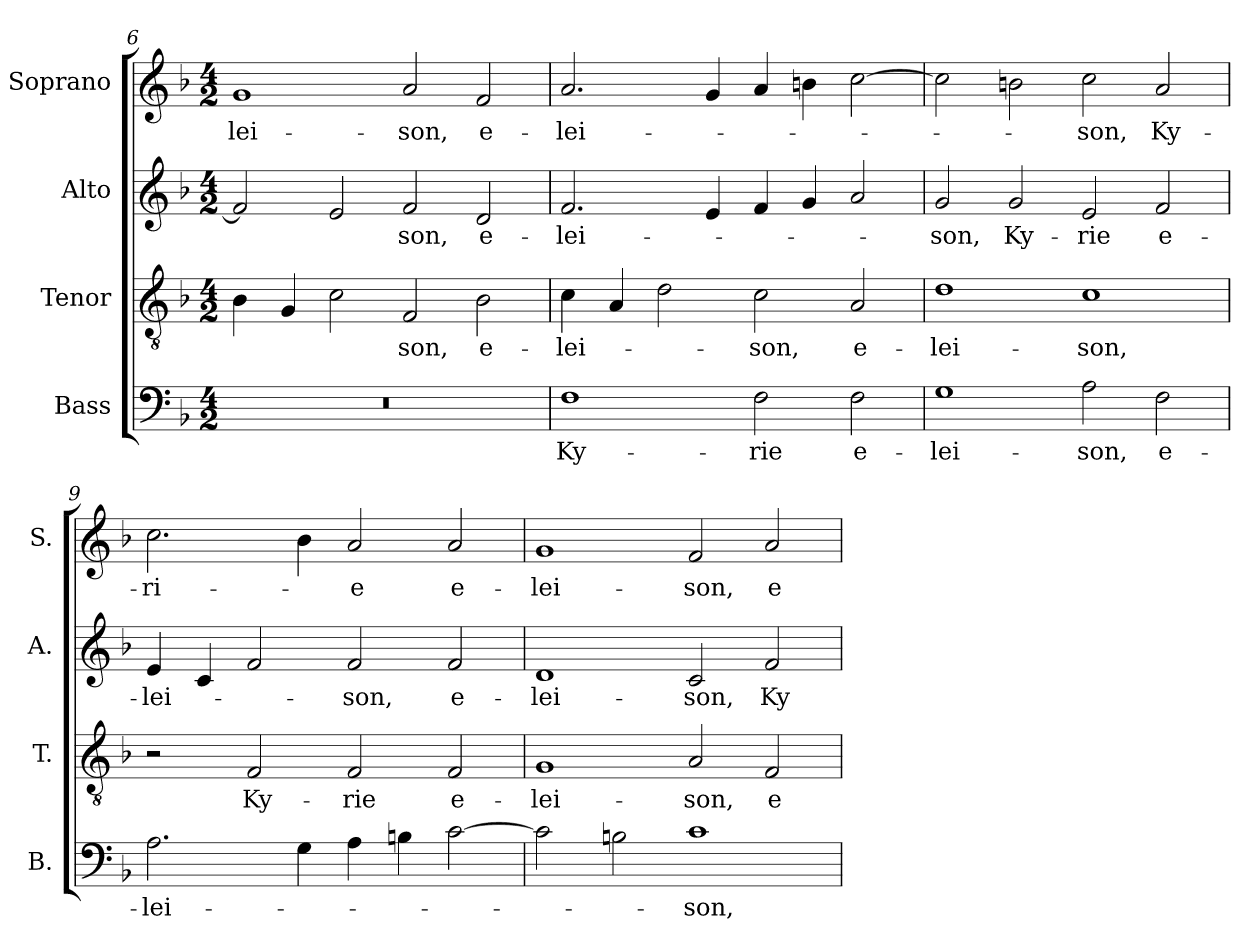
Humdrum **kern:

**kern	**text	**kern	**text	**kern	**text	**kern	**text
*part4	*part4	*part3	*part3	*part2	*part2	*part1	*part1
*staff4	*staff4	*staff3	*staff3	*staff2	*staff2	*staff1	*staff1
*I"Bass	*	*I"Tenor	*	*I"Alto	*	*I"Soprano	*
*I'B.	*	*I'T.	*	*I'A.	*	*I'S.	*
*clefF4	*	*clefGv2	*	*clefG2	*	*clefG2	*
*	*	*ITrd7c12	*	*	*	*	*
*k[b-]	*	*k[b-]	*	*k[b-]	*	*k[b-]	*
*F:	*	*F:	*	*F:	*	*F:	*
*M4/2	*	*M4/2	*	*M4/2	*	*M4/2	*
=6	=6	=6	=6	=6	=6	=6	=6
!LO:N:vis=1	!	!	!	!	!	!	!
!	!	!	!	!	!	!	!LO:LY:b:color=#000000
0r	.	4BB-i\	.	2fi/]	.	1gi	-lei-
.	.	4GGi/	.	.	.	.	.
.	.	2Ci\	.	2ei/	.	.	.
!	!	!	!LO:LY:b:color=#000000	!	!	!	!
!	!	!	!	!	!LO:LY:b:color=#000000	!	!
!	!	!	!	!	!	!	!LO:LY:b:color=#000000
.	.	2FFi/	-son,	2fi/	-son,	2ai/	-son,
!	!	!	!LO:LY:b:color=#000000	!	!	!	!
!	!	!	!	!	!LO:LY:b:color=#000000	!	!
!	!	!	!	!	!	!	!LO:LY:b:color=#000000
.	.	2BB-i\	e-	2di/	e-	2fi/	e-
!!LO:LB:g=z
=7	=7	=7	=7	=7	=7	=7	=7
!	!LO:LY:b:color=#000000	!	!	!	!	!	!
!	!	!	!LO:LY:b:color=#000000	!	!	!	!
!	!	!	!	!	!LO:LY:b:color=#000000	!	!
!	!	!	!	!	!	!	!LO:LY:b:color=#000000
1Fi	Ky-	4Ci\	-lei-	2.fi/	-lei-	2.ai/	-lei-
.	.	4AAi/	.	.	.	.	.
.	.	2Di\	.	.	.	.	.
.	.	.	.	4ei/	.	4gi/	.
!	!LO:LY:b:color=#000000	!	!	!	!	!	!
!	!	!	!LO:LY:b:color=#000000	!	!	!	!
2Fi\	-rie	2Ci\	-son,	4fi/	.	4ai/	.
.	.	.	.	4gi/	.	4bni\	.
!	!LO:LY:b:color=#000000	!	!	!	!	!	!
!	!	!	!LO:LY:b:color=#000000	!	!	!	!
2Fi\	e-	2AAi/	e-	2ai/	.	[2cci\	.
=8	=8	=8	=8	=8	=8	=8	=8
!	!LO:LY:b:color=#000000	!	!	!	!	!	!
!	!	!	!LO:LY:b:color=#000000	!	!	!	!
!	!	!	!	!	!LO:LY:b:color=#000000	!	!
1Gi	-lei-	1Di	-lei-	2gi/	-son,	2cci\]	.
!	!	!	!	!	!LO:LY:b:color=#000000	!	!
.	.	.	.	2gi/	Ky-	2bni\	.
!	!LO:LY:b:color=#000000	!	!	!	!	!	!
!	!	!	!LO:LY:b:color=#000000	!	!	!	!
!	!	!	!	!	!LO:LY:b:color=#000000	!	!
!	!	!	!	!	!	!	!LO:LY:b:color=#000000
2Ai\	-son,	1Ci	-son,	2ei/	-rie	2cci\	-son,
!	!LO:LY:b:color=#000000	!	!	!	!	!	!
!	!	!	!	!	!LO:LY:b:color=#000000	!	!
!	!	!	!	!	!	!	!LO:LY:b:color=#000000
2Fi\	e-	.	.	2fi/	e-	2ai/	Ky-
=9	=9	=9	=9	=9	=9	=9	=9
!	!LO:LY:b:color=#000000	!	!	!	!	!	!
!	!	!	!	!	!LO:LY:b:color=#000000	!	!
!	!	!	!	!	!	!	!LO:LY:b:color=#000000
2.Ai\	-lei-	2r	.	4ei/	-lei-	2.cci\	-ri-
.	.	.	.	4ci/	.	.	.
!	!	!	!LO:LY:b:color=#000000	!	!	!	!
.	.	2FFi/	Ky-	2fi/	.	.	.
4Gi\	.	.	.	.	.	4b-i\	.
!	!	!	!LO:LY:b:color=#000000	!	!	!	!
!	!	!	!	!	!LO:LY:b:color=#000000	!	!
!	!	!	!	!	!	!	!LO:LY:b:color=#000000
4Ai\	.	2FFi/	-rie	2fi/	-son,	2ai/	-e
4Bni\	.	.	.	.	.	.	.
!	!	!	!LO:LY:b:color=#000000	!	!	!	!
!	!	!	!	!	!LO:LY:b:color=#000000	!	!
!	!	!	!	!	!	!	!LO:LY:b:color=#000000
[2ci\	.	2FFi/	e-	2fi/	e-	2ai/	e-
=10	=10	=10	=10	=10	=10	=10	=10
!	!	!	!LO:LY:b:color=#000000	!	!	!	!
!	!	!	!	!	!LO:LY:b:color=#000000	!	!
!	!	!	!	!	!	!	!LO:LY:b:color=#000000
2ci\]	.	1GGi	-lei-	1di	-lei-	1gi	-lei-
2Bni\	.	.	.	.	.	.	.
!	!LO:LY:b:color=#000000	!	!	!	!	!	!
!	!	!	!LO:LY:b:color=#000000	!	!	!	!
!	!	!	!	!	!LO:LY:b:color=#000000	!	!
!	!	!	!	!	!	!	!LO:LY:b:color=#000000
1ci	-son,	2AAi/	-son,	2ci/	-son,	2fi/	-son,
!	!	!	!LO:LY:b:color=#000000	!	!	!	!
!	!	!	!	!	!LO:LY:b:color=#000000	!	!
!	!	!	!	!	!	!	!LO:LY:b:color=#000000
.	.	2FFi/	e-	2fi/	Ky-	2ai/	e-
=	=	=	=	=	=	=	=
*-	*-	*-	*-	*-	*-	*-	*-
